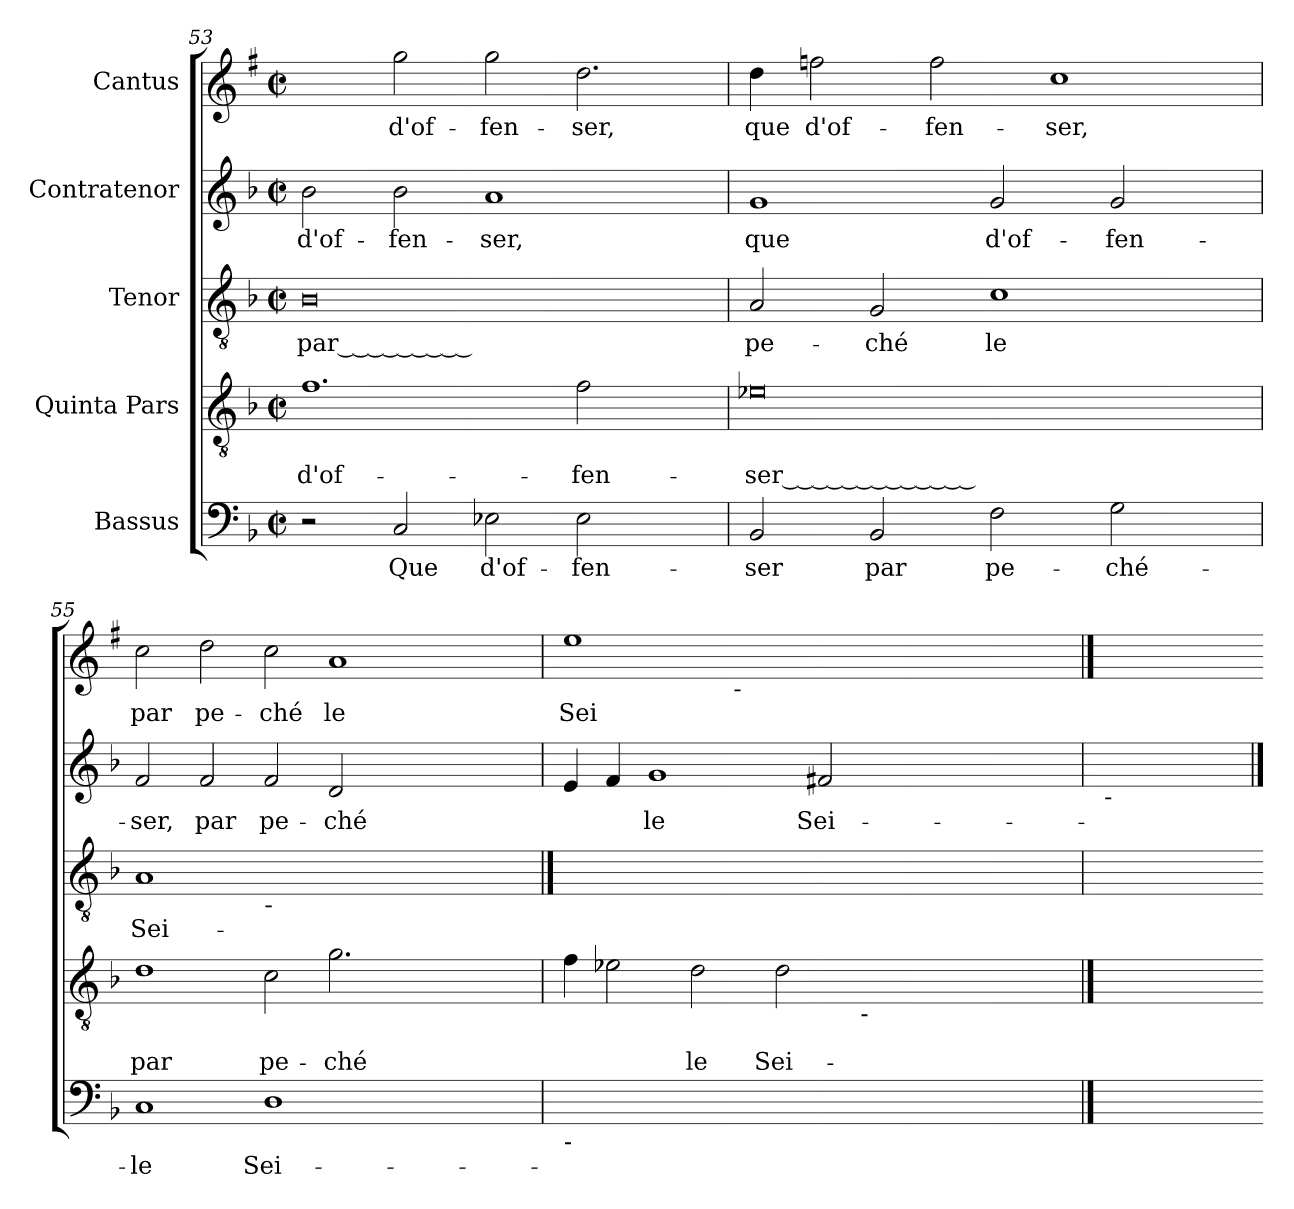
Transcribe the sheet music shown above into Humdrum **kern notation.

**kern	**text	**kern	**text	**text	**kern	**text	**kern	**text	**kern	**text
*part5	*part5	*part4	*part4	*part4	*part3	*part3	*part2	*part2	*part1	*part1
*staff5	*staff5	*staff4	*staff4	*staff4	*staff3	*staff3	*staff2	*staff2	*staff1	*staff1
*I"Bassus	*	*I"Quinta Pars	*	*	*I"Tenor	*	*I"Contratenor	*	*I"Cantus	*
!!LO:LB:g=z
*clefF4	*	*clefGv2	*	*	*clefGv2	*	*clefG2	*	*clefG2	*
*	*	*	*	*	*	*	*	*	*ITrd1c2	*
*k[b-]	*	*k[b-]	*	*	*k[b-]	*	*k[b-]	*	*k[b-]	*
*F:	*	*F:	*	*	*F:	*	*F:	*	*F:	*
*M4/2	*	*M4/2	*	*	*M4/2	*	*M4/2	*	*M4/2	*
*met(c|)	*	*met(c|)	*	*	*met(c|)	*	*met(c|)	*	*met(c|)	*
=53	=53	=53	=53	=53	=53	=53	=53	=53	=53	=53
!	!	!	!	!LO:LY:b	!	!LO:LY:b	!	!LO:LY:b	!	!LO:LY:b
2r	.	1.f	.	d'of-	0B-	par__________	2b-	d'of-	2ddyy]	__
!	!LO:LY:b	!	!	!	!	!	!	!LO:LY:b	!	!LO:LY:b
2C	Que	.	.	.	.	.	2b-	-fen-	2ff	d'of-
!	!LO:LY:b	!	!	!	!	!	!	!LO:LY:b	!	!LO:LY:b
2E-X	d'of-	.	.	.	.	.	1a	-ser,	2ff	-fen-
!	!LO:LY:b	!	!	!LO:LY:b	!	!	!	!	!	!LO:LY:b
2E-	-fen-	2f	.	-fen-	.	.	.	.	2.cc	-ser,
4ryy	.	4ryy	.	.	4ryy	.	4ryy	.	.	.
=54	=54	=54	=54	=54	=54	=54	=54	=54	=54	=54
!	!LO:LY:b	!	!	!LO:LY:b	!	!LO:LY:b	!	!LO:LY:b	!	!LO:LY:b
2BB-	-ser	0e-X	.	-ser______________	2A	pe-	1g	que	4cc	que
!	!	!	!	!	!	!	!	!	!	!LO:LY:b
.	.	.	.	.	.	.	.	.	2ee-X	d'of-
!	!LO:LY:b	!	!	!	!	!LO:LY:b	!	!	!	!
2BB-	par	.	.	.	2G	-ché	.	.	.	.
!	!	!	!	!	!	!	!	!	!	!LO:LY:b
.	.	.	.	.	.	.	.	.	2ee-	-fen-
!	!LO:LY:b	!	!	!	!	!LO:LY:b	!	!LO:LY:b	!	!
2F	pe-	.	.	.	1c	le	2g	d'of-	.	.
!	!	!	!	!	!	!	!	!	!	!LO:LY:b
.	.	.	.	.	.	.	.	.	1b-	-ser,
!	!LO:LY:b	!	!	!	!	!	!	!LO:LY:b	!	!
2G	-ché-	.	.	.	.	.	2g	-fen-	.	.
4ryy	.	4ryy	.	.	4ryy	.	4ryy	.	.	.
=55	=55	=55	=55	=55	=55	=55	=55	=55	=55	=55
!	!LO:LY:b	!	!	!LO:LY:b	!	!LO:LY:b	!	!LO:LY:b	!	!LO:LY:b
1C	-le	1d	.	par	1A	Sei-	2f	-ser,	2b-	par
!	!	!	!	!	!	!	!	!LO:LY:b	!	!LO:LY:b
.	.	.	.	.	.	.	2f	par	2cc	pe-
!	!	!	!	!	!LO:TX:b:t=-	!	!	!	!	!
!	!LO:LY:b	!	!	!LO:LY:b	!	!LO:LY:b	!	!LO:LY:b	!	!LO:LY:b
1D	Sei-	2c	.	pe-	0Gyy	-gneur.	2f	pe-	2b-	-ché
!	!	!	!	!LO:LY:b	!	!	!	!LO:LY:b	!	!LO:LY:b
.	.	2.g	.	-ché	.	.	2d	-ché	1g	le
1ryy	.	.	.	.	.	.	1ryy	.	.	.
.	.	2.ryy	.	.	.	.	.	.	.	.
.	.	.	.	.	.	.	.	.	2ryy	.
=56	=56	=56	=56	=56	==56	=56	=56	=56	=56	=56
!LO:TX:b:t=-	!	!	!	!	!	!	!	!	!	!
!	!LO:LY:b	!	!	!	!	!	!	!	!	!LO:LY:b
0GGyy	-gneur.	4f	.	.	0ryy	.	4e	.	1dd	Sei
.	.	2e-X	.	.	.	.	4f	.	.	.
!	!	!	!	!	!	!	!	!LO:LY:b	!	!
.	.	.	.	.	.	.	1g	le	.	.
!	!	!	!	!LO:LY:b	!	!	!	!	!	!
.	.	2d	.	le	.	.	.	.	.	.
!	!	!	!	!	!	!	!	!	!LO:TX:b:t=-	!
!	!	!	!	!	!	!	!	!	!	!LO:LY:b
.	.	.	.	.	.	.	.	.	0bnyy	gneur.
!	!	!	!	!LO:LY:b	!	!	!	!	!	!
.	.	2d	.	Sei-	.	.	.	.	.	.
!	!	!	!	!	!	!	!	!LO:LY:b	!	!
.	.	.	.	.	.	.	2f#X	Sei-	.	.
!	!	!LO:TX:b:t=-	!	!	!	!	!	!	!	!
!	!	!	!	!LO:LY:b	!	!	!	!	!	!
.	.	0dyy	.	-gneur.	.	.	.	.	.	.
1..ryy	.	.	.	.	1..ryy	.	1..ryy	.	.	.
.	.	.	.	.	.	.	.	.	2.ryy	.
==	==	==	==	==	=	==	=	==	==	==
!	!	!	!	!	!	!	!LO:TX:b:t=-	!	!	!
!	!	!	!	!	!	!	!	!LO:LY:b	!	!
0ryy	.	0ryy	.	.	0ryy	.	0gyy	-gneur.	0ryy	.
=	=	=	=	=	=	=	==	=	=	=
*-	*-	*-	*-	*-	*-	*-	*-	*-	*-	*-
